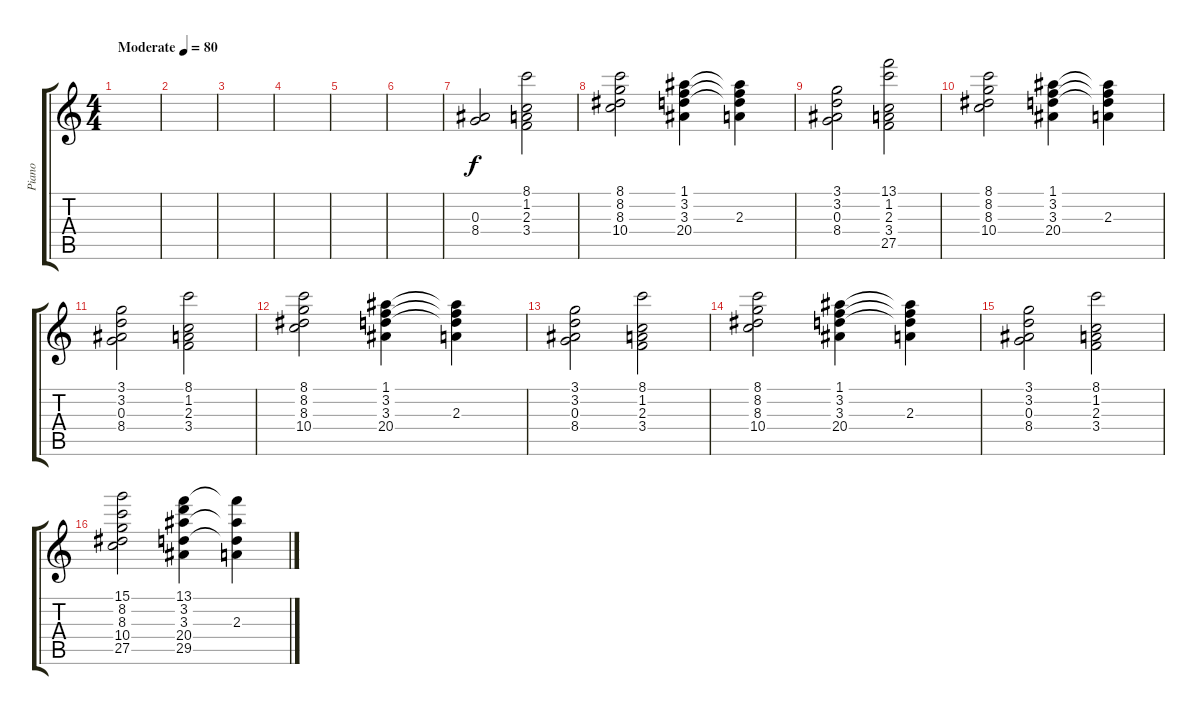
\track ("Piano" "Piano") {instrument electricguitarjazz}
\staff {score tabs}
\tuning (E4 B3 G3 D3 A2 E2) {hide}
\ts (4 4)
\tempo (80 "Moderate")
\clef g2
\ks c
|
|
|
|
|
|
(0.3 8.4).2 (8.1 1.2 2.3 3.4).2 |
(8.1 8.2 8.3 10.4).2 (1.1 3.2 3.3 20.4).4 (1.1{t} 3.2{t} 2.3 20.4{t}).4 |
(3.1 3.2 0.3 8.4).2 (13.1 1.2 2.3 3.4 27.5).2 |
(8.1 8.2 8.3 10.4).2 (1.1 3.2 3.3 20.4).4 (1.1{t} 3.2{t} 2.3 20.4{t}).4 |
(3.1 3.2 0.3 8.4).2 (8.1 1.2 2.3 3.4).2 |
(8.1 8.2 8.3 10.4).2 (1.1 3.2 3.3 20.4).4 (1.1{t} 3.2{t} 2.3 20.4{t}).4 |
(3.1 3.2 0.3 8.4).2 (8.1 1.2 2.3 3.4).2 |
(8.1 8.2 8.3 10.4).2 (1.1 3.2 3.3 20.4).4 (1.1{t} 3.2{t} 2.3 20.4{t}).4 |
(3.1 3.2 0.3 8.4).2 (8.1 1.2 2.3 3.4).2 |
(15.1 8.2 8.3 10.4 27.5).2 (13.1 3.2 3.3 20.4 29.5).4 (13.1{t} 3.2{t} 2.3 20.4{t}).4
